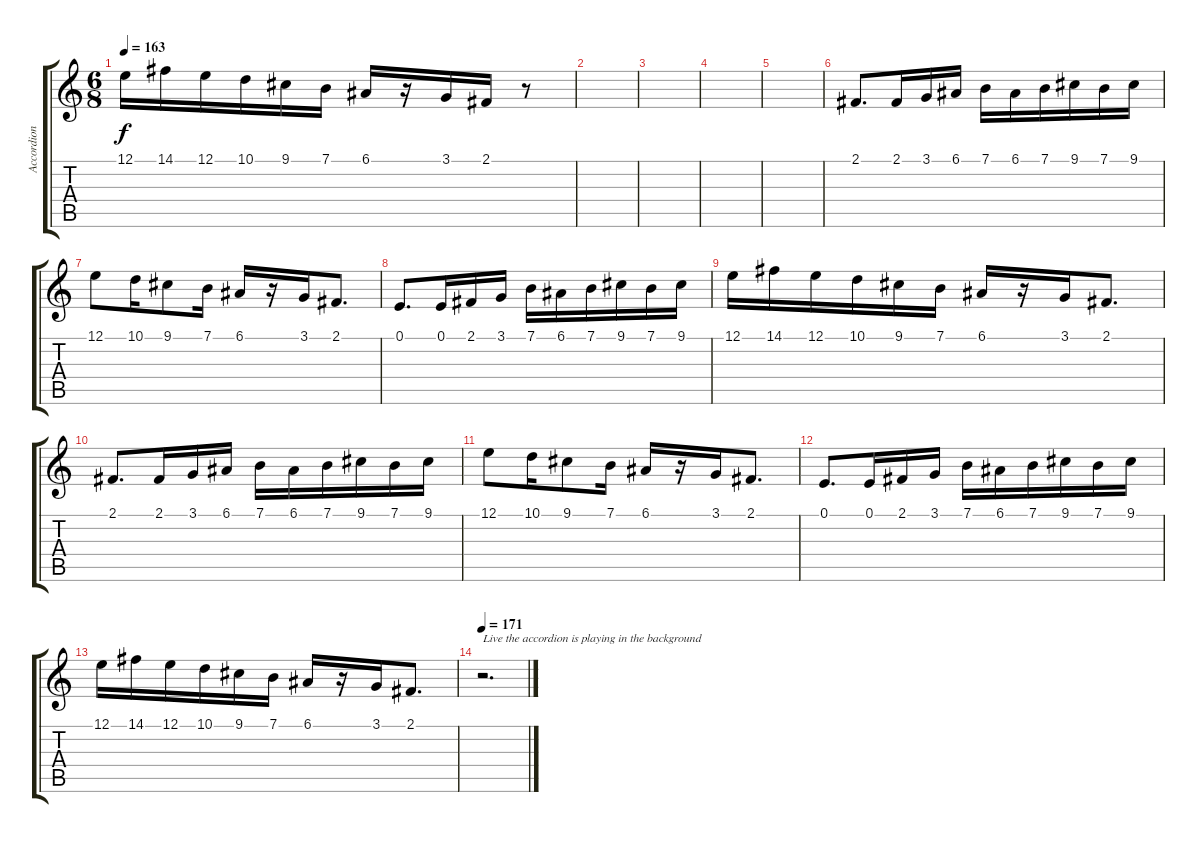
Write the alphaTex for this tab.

\track ("Accordion" "Accordion") {instrument accordion}
\staff {score tabs}
\tuning (E4 B3 G3 D3 A2 E2) {hide}
\ts (6 8)
\tempo 163
\clef g2
\ks c
12.1.16{dy f} 14.1.16 12.1.16 10.1.16 9.1.16 7.1.16 6.1.16 r.16 3.1.16 2.1.16 r.8 |
|
|
|
|
2.1.8{d} 2.1.16 3.1.16 6.1.16 7.1.16 6.1.16 7.1.16 9.1.16 7.1.16 9.1.16 |
12.1.8 10.1.16 9.1.8 7.1.16 6.1.16 r.16 3.1.16 2.1.8{d} |
0.1.8{d} 0.1.16 2.1.16 3.1.16 7.1.16 6.1.16 7.1.16 9.1.16 7.1.16 9.1.16 |
12.1.16 14.1.16 12.1.16 10.1.16 9.1.16 7.1.16 6.1.16 r.16 3.1.16 2.1.8{d} |
2.1.8{d} 2.1.16 3.1.16 6.1.16 7.1.16 6.1.16 7.1.16 9.1.16 7.1.16 9.1.16 |
12.1.8 10.1.16 9.1.8 7.1.16 6.1.16 r.16 3.1.16 2.1.8{d} |
0.1.8{d} 0.1.16 2.1.16 3.1.16 7.1.16 6.1.16 7.1.16 9.1.16 7.1.16 9.1.16 |
12.1.16 14.1.16 12.1.16 10.1.16 9.1.16 7.1.16 6.1.16 r.16 3.1.16 2.1.8{d} |
\tempo 171
r.2{d txt "Live the accordion is playing in the background"}
